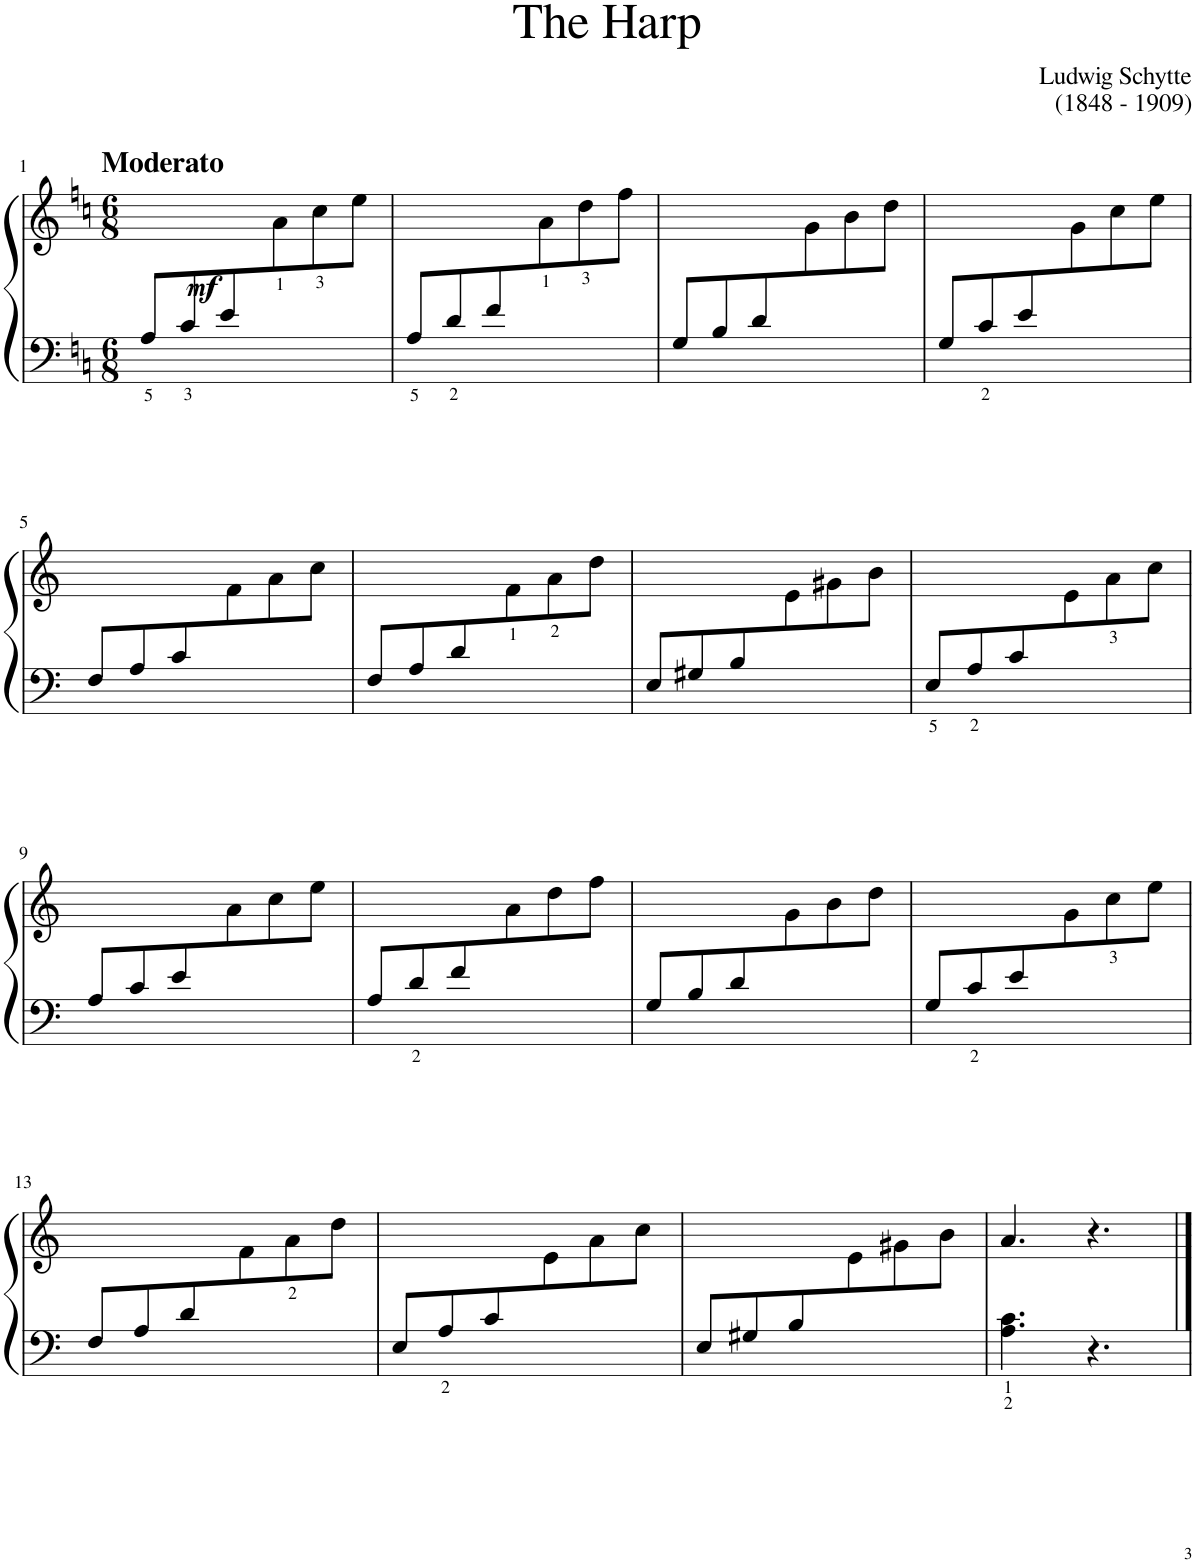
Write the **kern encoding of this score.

**kern	**kern	**dynam
*part1	*part1	*part1
*staff2	*staff1	*staff1/2
*I"Piano	*	*
*I'Pno	*	*
!!LO:PB:g=z
*clefF4	*clefG2	*
*k[]	*k[]	*
*M6/8	*M6/8	*
=1	=1	=1
*	*^	*
!	!LO:TX:a:B:t=Moderato	!	!
!	!	!	!LO:DY:b
8A/L	8ryy	4.ryy	mf
8c/	8ryy	.	.
8e/	8ryy	.	.
4.ryy	8ryy	8a\	.
.	4ryy	8cc\	.
.	.	8ee\J	.
=2	=2	=2	=2
8A/L	2.ryy	4.ryy	.
8d/	.	.	.
8f/	.	.	.
4.ryy	.	8a\	.
.	.	8dd\	.
.	.	8ff\J	.
=3	=3	=3	=3
8G/L	2.ryy	4.ryy	.
8B/	.	.	.
8d/	.	.	.
4.ryy	.	8g\	.
.	.	8b\	.
.	.	8dd\J	.
=4	=4	=4	=4
8G/L	2.ryy	4.ryy	.
8c/	.	.	.
8e/	.	.	.
4.ryy	.	8g\	.
.	.	8cc\	.
.	.	8ee\J	.
!!LO:LB:g=z	!!
=5	=5	=5	=5
8F/L	2.ryy	4.ryy	.
8A/	.	.	.
8c/	.	.	.
4.ryy	.	8f\	.
.	.	8a\	.
.	.	8cc\J	.
=6	=6	=6	=6
8F/L	2.ryy	4.ryy	.
8A/	.	.	.
8d/	.	.	.
4.ryy	.	8f\	.
.	.	8a\	.
.	.	8dd\J	.
=7	=7	=7	=7
8E/L	2.ryy	4.ryy	.
8G#X/	.	.	.
8B/	.	.	.
4.ryy	.	8e\	.
.	.	8g#X\	.
.	.	8b\J	.
=8	=8	=8	=8
8E/L	2.ryy	4.ryy	.
8A/	.	.	.
8c/	.	.	.
4.ryy	.	8e\	.
.	.	8a\	.
.	.	8cc\J	.
!!LO:LB:g=z	!!
=9	=9	=9	=9
8A/L	2.ryy	4.ryy	.
8c/	.	.	.
8e/	.	.	.
4.ryy	.	8a\	.
.	.	8cc\	.
.	.	8ee\J	.
=10	=10	=10	=10
8A/L	2.ryy	4.ryy	.
8d/	.	.	.
8f/	.	.	.
4.ryy	.	8a\	.
.	.	8dd\	.
.	.	8ff\J	.
=11	=11	=11	=11
8G/L	2.ryy	4.ryy	.
8B/	.	.	.
8d/	.	.	.
4.ryy	.	8g\	.
.	.	8b\	.
.	.	8dd\J	.
=12	=12	=12	=12
8G/L	2.ryy	4.ryy	.
8c/	.	.	.
8e/	.	.	.
4.ryy	.	8g\	.
.	.	8cc\	.
.	.	8ee\J	.
!!LO:LB:g=z	!!
=13	=13	=13	=13
8F/L	2.ryy	4.ryy	.
8A/	.	.	.
8d/	.	.	.
4.ryy	.	8f\	.
.	.	8a\	.
.	.	8dd\J	.
=14	=14	=14	=14
8E/L	2.ryy	4.ryy	.
8A/	.	.	.
8c/	.	.	.
4.ryy	.	8e\	.
.	.	8a\	.
.	.	8cc\J	.
=15	=15	=15	=15
8E/L	2.ryy	4.ryy	.
8G#X/	.	.	.
8B/	.	.	.
4.ryy	.	8e\	.
.	.	8g#X\	.
.	.	8b\J	.
*	*v	*v	*
=16	=16	=16
4.A\ 4.c\	4.a/	.
4.r	4.r	.
==	==	==
*-	*-	*-
